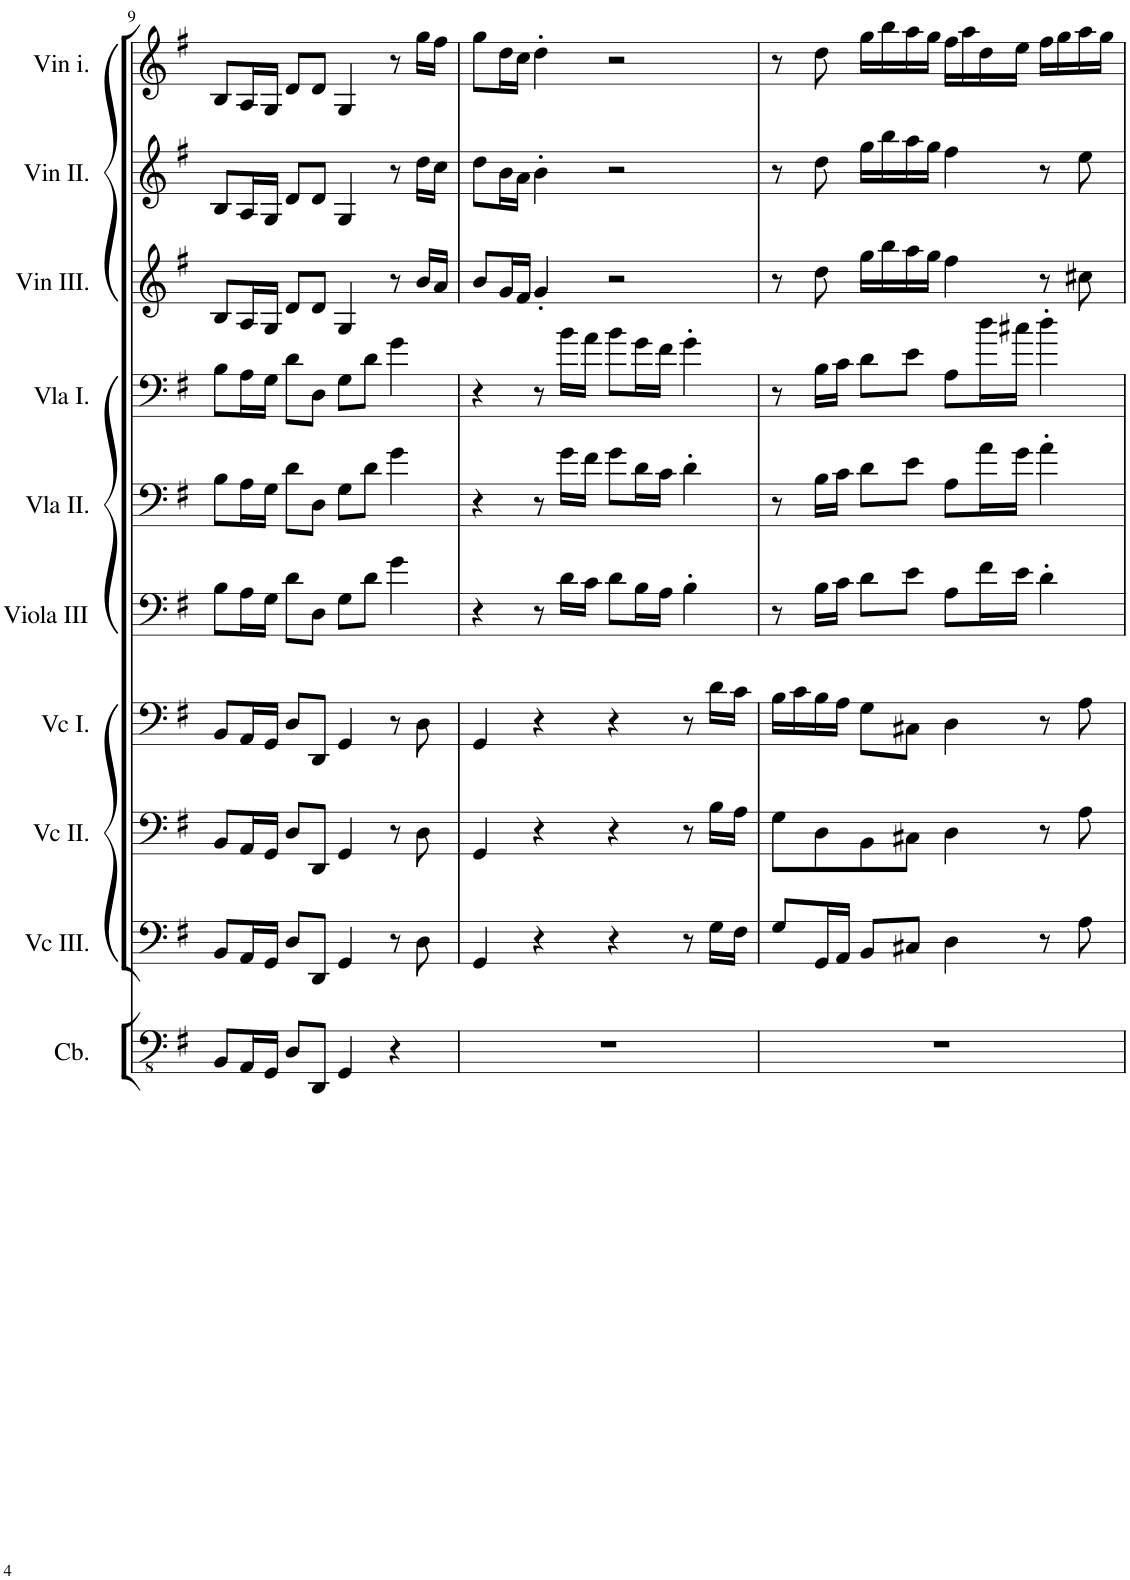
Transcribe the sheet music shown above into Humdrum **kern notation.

**kern	**kern	**kern	**kern	**kern	**kern	**kern	**kern	**kern	**kern
*part10	*part9	*part8	*part7	*part6	*part5	*part4	*part3	*part2	*part1
*staff10	*staff9	*staff8	*staff7	*staff6	*staff5	*staff4	*staff3	*staff2	*staff1
*I"Contrabass	*I"Violoncello III	*I"Violoncello II	*I"Violoncello I	*I"Viola III	*I"Viola II	*I"Viola I	*I"Violin III	*I"Violin II	*I"Violin I
*I'Cb.	*I'Vc III.	*I'Vc II.	*I'Vc I.	*I'Viola III	*I'Vla II.	*I'Vla I.	*I'Vin III.	*I'Vin II.	*I'Vin i.
!!LO:PB:g=z
*clefFv4	*clefF4	*clefF4	*clefF4	*clefF4	*clefF4	*clefF4	*clefG2	*clefG2	*clefG2
*Trd7c12	*Trd7c12	*	*	*	*	*	*	*	*
*k[f#]	*k[f#]	*k[f#]	*k[f#]	*k[f#]	*k[f#]	*k[f#]	*k[f#]	*k[f#]	*k[f#]
*M4/4	*M4/4	*M4/4	*M4/4	*M4/4	*M4/4	*M4/4	*M4/4	*M4/4	*M4/4
=9	=9	=9	=9	=9	=9	=9	=9	=9	=9
8BBB/L	8BB/L	8BB/L	8BB/L	8B\L	8B\L	8B\L	8B/L	8B/L	8B/L
16AAA/L	16AA/L	16AA/L	16AA/L	16A\L	16A\L	16A\L	16A/L	16A/L	16A/L
16GGG/JJ	16GG/JJ	16GG/JJ	16GG/JJ	16G\JJ	16G\JJ	16G\JJ	16G/JJ	16G/JJ	16G/JJ
8DD/L	8D/L	8D/L	8D/L	8d\L	8d\L	8d\L	8d/L	8d/L	8d/L
8DDD/J	8DD/J	8DD/J	8DD/J	8D\J	8D\J	8D\J	8d/J	8d/J	8d/J
4GGG/	4GG/	4GG/	4GG/	8G\L	8G\L	8G\L	4G/	4G/	4G/
.	.	.	.	8d\J	8d\J	8d\J	.	.	.
4r	8r	8r	8r	4g\	4g\	4g\	8r	8r	8r
.	8D\	8D\	8D\	.	.	.	16b/LL	16dd\LL	16gg\LL
.	.	.	.	.	.	.	16a/JJ	16cc\JJ	16ff#\JJ
=10	=10	=10	=10	=10	=10	=10	=10	=10	=10
1r	4GG/	4GG/	4GG/	4r	4r	4r	8b/L	8dd\L	8gg\L
.	.	.	.	.	.	.	16g/L	16b\L	16dd\L
.	.	.	.	.	.	.	16f#/JJ	16a\JJ	16cc\JJ
.	4r	4r	4r	8r	8r	8r	4g'/	4b'\	4dd'\
.	.	.	.	16d\LL	16g\LL	16b\LL	.	.	.
.	.	.	.	16c\JJ	16f#\JJ	16a\JJ	.	.	.
.	4r	4r	4r	8d\L	8g\L	8b\L	2r	2r	2r
.	.	.	.	16B\L	16d\L	16g\L	.	.	.
.	.	.	.	16A\JJ	16c\JJ	16f#\JJ	.	.	.
.	8r	8r	8r	4B'\	4d'\	4g'\	.	.	.
.	16G\LL	16B\LL	16d\LL	.	.	.	.	.	.
.	16F#\JJ	16A\JJ	16c\JJ	.	.	.	.	.	.
=11	=11	=11	=11	=11	=11	=11	=11	=11	=11
1r	8G/L	8G\L	16B\LL	8r	8r	8r	8r	8r	8r
.	.	.	16c\	.	.	.	.	.	.
.	16GG/L	8D\	16B\	16B\LL	16B\LL	16B\LL	8dd\	8dd\	8dd\
.	16AA/JJ	.	16A\JJ	16c\JJ	16c\JJ	16c\JJ	.	.	.
.	8BB/L	8BB\	8G\L	8d\L	8d\L	8d\L	16gg\LL	16gg\LL	16gg\LL
.	.	.	.	.	.	.	16bb\	16bb\	16bb\
.	8C#X/J	8C#X\J	8C#X\J	8e\J	8e\J	8e\J	16aa\	16aa\	16aa\
.	.	.	.	.	.	.	16gg\JJ	16gg\JJ	16gg\JJ
.	4D\	4D\	4D\	8A\L	8A\L	8A\L	4ff#\	4ff#\	16ff#\LL
.	.	.	.	.	.	.	.	.	16aa\
.	.	.	.	16f#\L	16a\L	16dd\L	.	.	16dd\
.	.	.	.	16e\JJ	16g\JJ	16cc#X\JJ	.	.	16ee\JJ
.	8r	8r	8r	4d'\	4a'\	4dd'\	8r	8r	16ff#\LL
.	.	.	.	.	.	.	.	.	16gg\
.	8A\	8A\	8A\	.	.	.	8cc#X\	8ee\	16aa\
.	.	.	.	.	.	.	.	.	16gg\JJ
=	=	=	=	=	=	=	=	=	=
*-	*-	*-	*-	*-	*-	*-	*-	*-	*-
